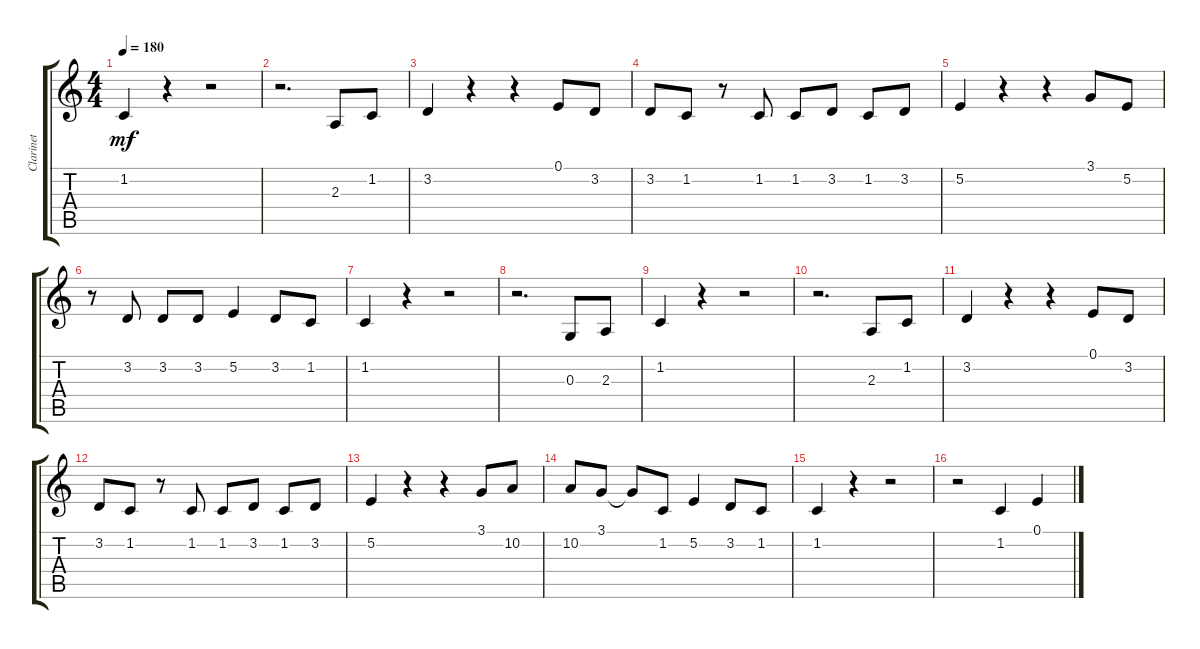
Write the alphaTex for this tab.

\track ("Clarinet" "Clarinet") {instrument altosax}
\staff {score tabs}
\tuning (E4 B3 G3 D3 A2 E2) {hide}
\ts (4 4)
\tempo 180
\clef g2
\ks c
1.2.4{dy mf} r.4 r.2 |
r.2{d} 2.3.8 1.2.8 |
3.2.4 r.4 r.4 0.1.8 3.2.8 |
3.2.8 1.2.8 r.8 1.2.8 1.2.8 3.2.8 1.2.8 3.2.8 |
5.2.4 r.4 r.4 3.1.8 5.2.8 |
r.8 3.2.8 3.2.8 3.2.8 5.2.4 3.2.8 1.2.8 |
1.2.4 r.4 r.2 |
r.2{d} 0.3.8 2.3.8 |
1.2.4 r.4 r.2 |
r.2{d} 2.3.8 1.2.8 |
3.2.4 r.4 r.4 0.1.8 3.2.8 |
3.2.8 1.2.8 r.8 1.2.8 1.2.8 3.2.8 1.2.8 3.2.8 |
5.2.4 r.4 r.4 3.1.8 10.2.8 |
10.2.8 3.1.8 3.1{t}.8 1.2.8 5.2.4 3.2.8 1.2.8 |
1.2.4 r.4 r.2 |
r.2 1.2.4 0.1.4
